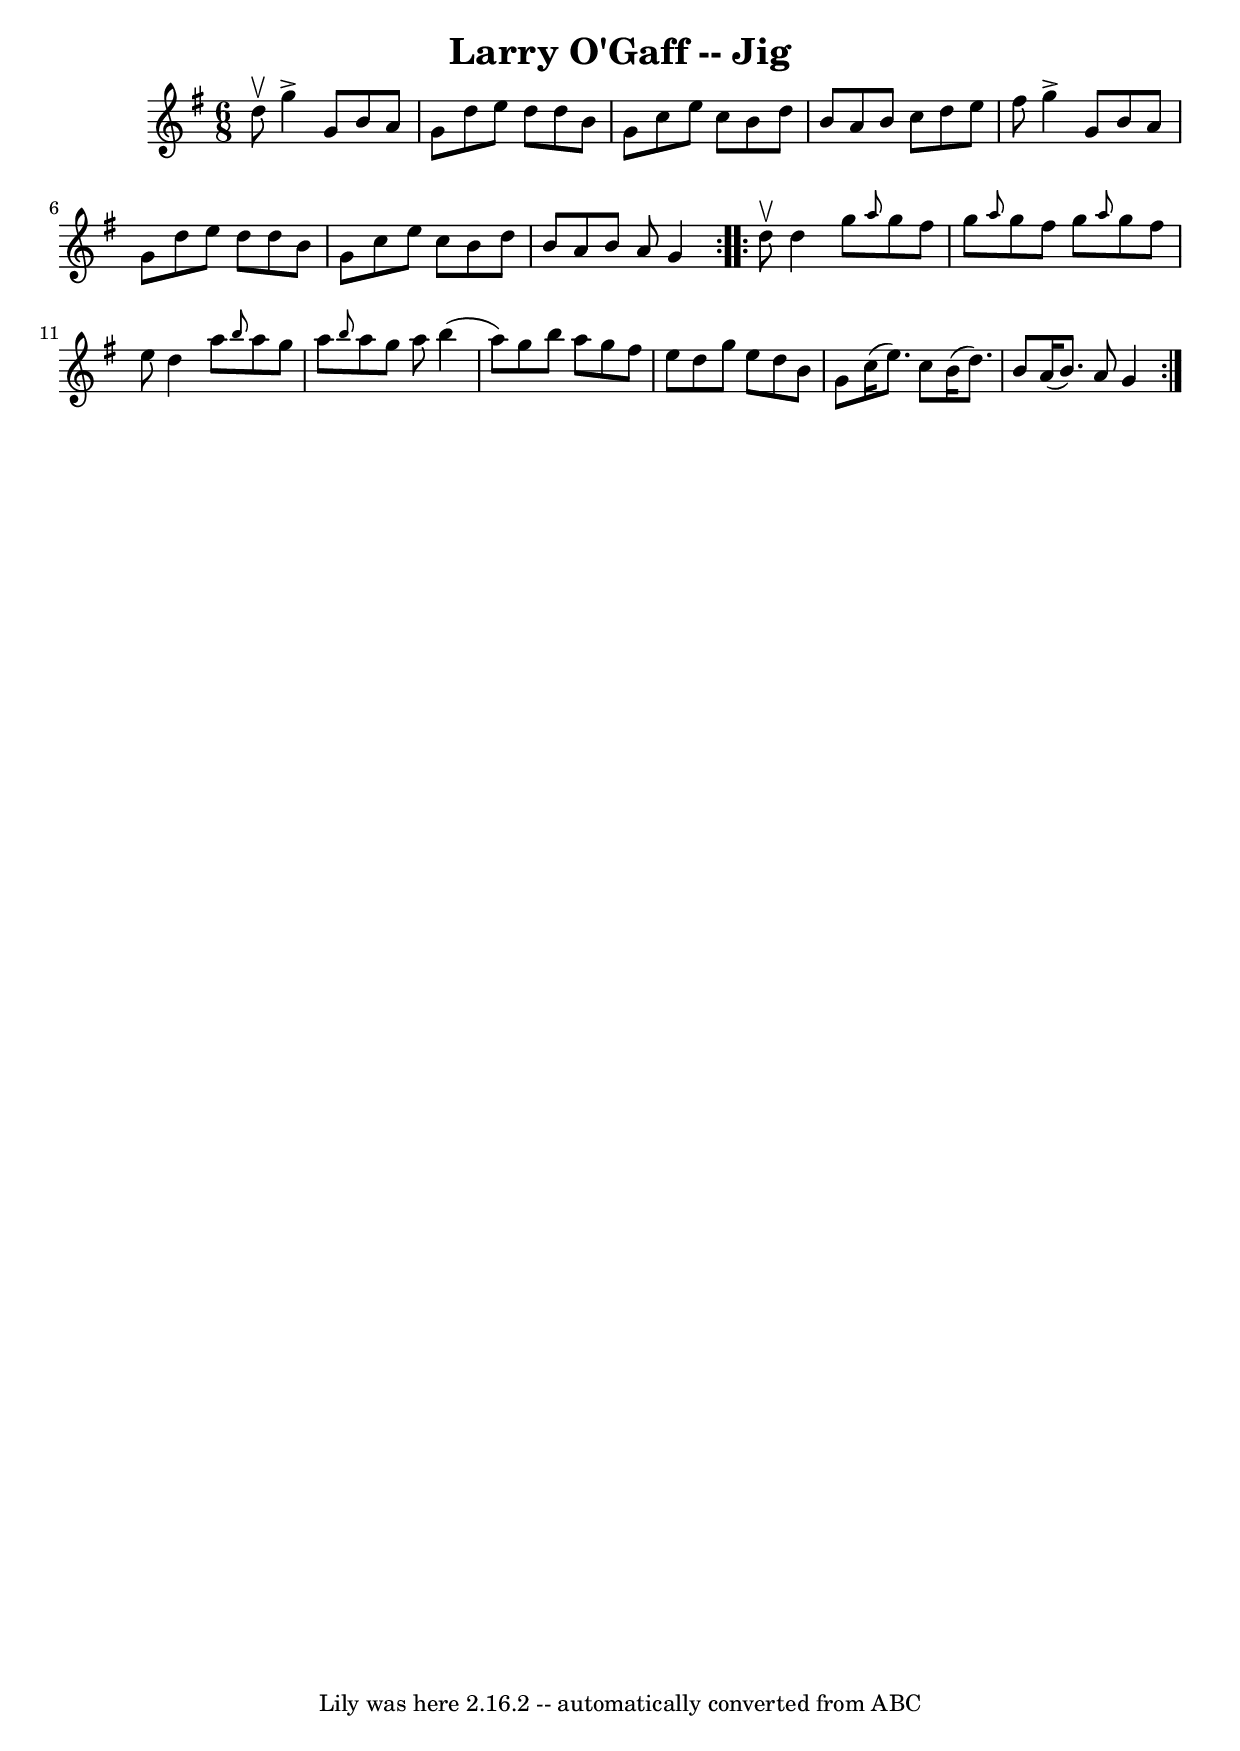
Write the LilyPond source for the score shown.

\version "2.7.40"
\include "Mammoth.ily"
\header {
	book = "Ryan's Mammoth Collection"
	crossRefNumber = "1"
	footnotes = "\\\\89 466"
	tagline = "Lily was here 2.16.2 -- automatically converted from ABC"
	title = "Larry O'Gaff -- Jig"
}
voicedefault =  {
\set Score.defaultBarType = "empty"

\repeat volta 2 {
\time 6/8 \key g \major d''8^\upbow |
 g''4^\accent g'8 b'8  
 a'8 g'8    |
 d''8 e''8 d''8 d''8 b'8 g'8    
|
 c''8 e''8 c''8 b'8 d''8 b'8    |
 a'8 b'8  
 c''8 d''8 e''8 fis''8    |
 g''4^\accent g'8 b'8    
a'8 g'8    |
 d''8 e''8 d''8 d''8 b'8 g'8    |
 
 c''8 e''8 c''8 b'8 d''8 b'8    |
 a'8 b'8 a'8    
g'4  }     \repeat volta 2 { d''8^\upbow |
 d''4 g''8  
\grace { a''8  } g''8 fis''8 g''8    |
 \grace { a''8  }   
g''8 fis''8 g''8  \grace { a''8  } g''8 fis''8 e''8    
|
 d''4 a''8  \grace { b''8  } a''8 g''8 a''8    |
 
\grace { b''8  } a''8 g''8 a''8 b''4 (a''8)   |
     
g''8 b''8 a''8 g''8 fis''8 e''8    |
 d''8 g''8    
e''8 d''8 b'8 g'8    |
 c''16 (e''8.) c''8 b'16 (
d''8.) b'8    |
 a'16 (b'8.) a'8 g'4    }   
}

\score{
    <<

	\context Staff="default"
	{
	    \voicedefault 
	}

    >>
	\layout {
	}
	\midi {}
}
